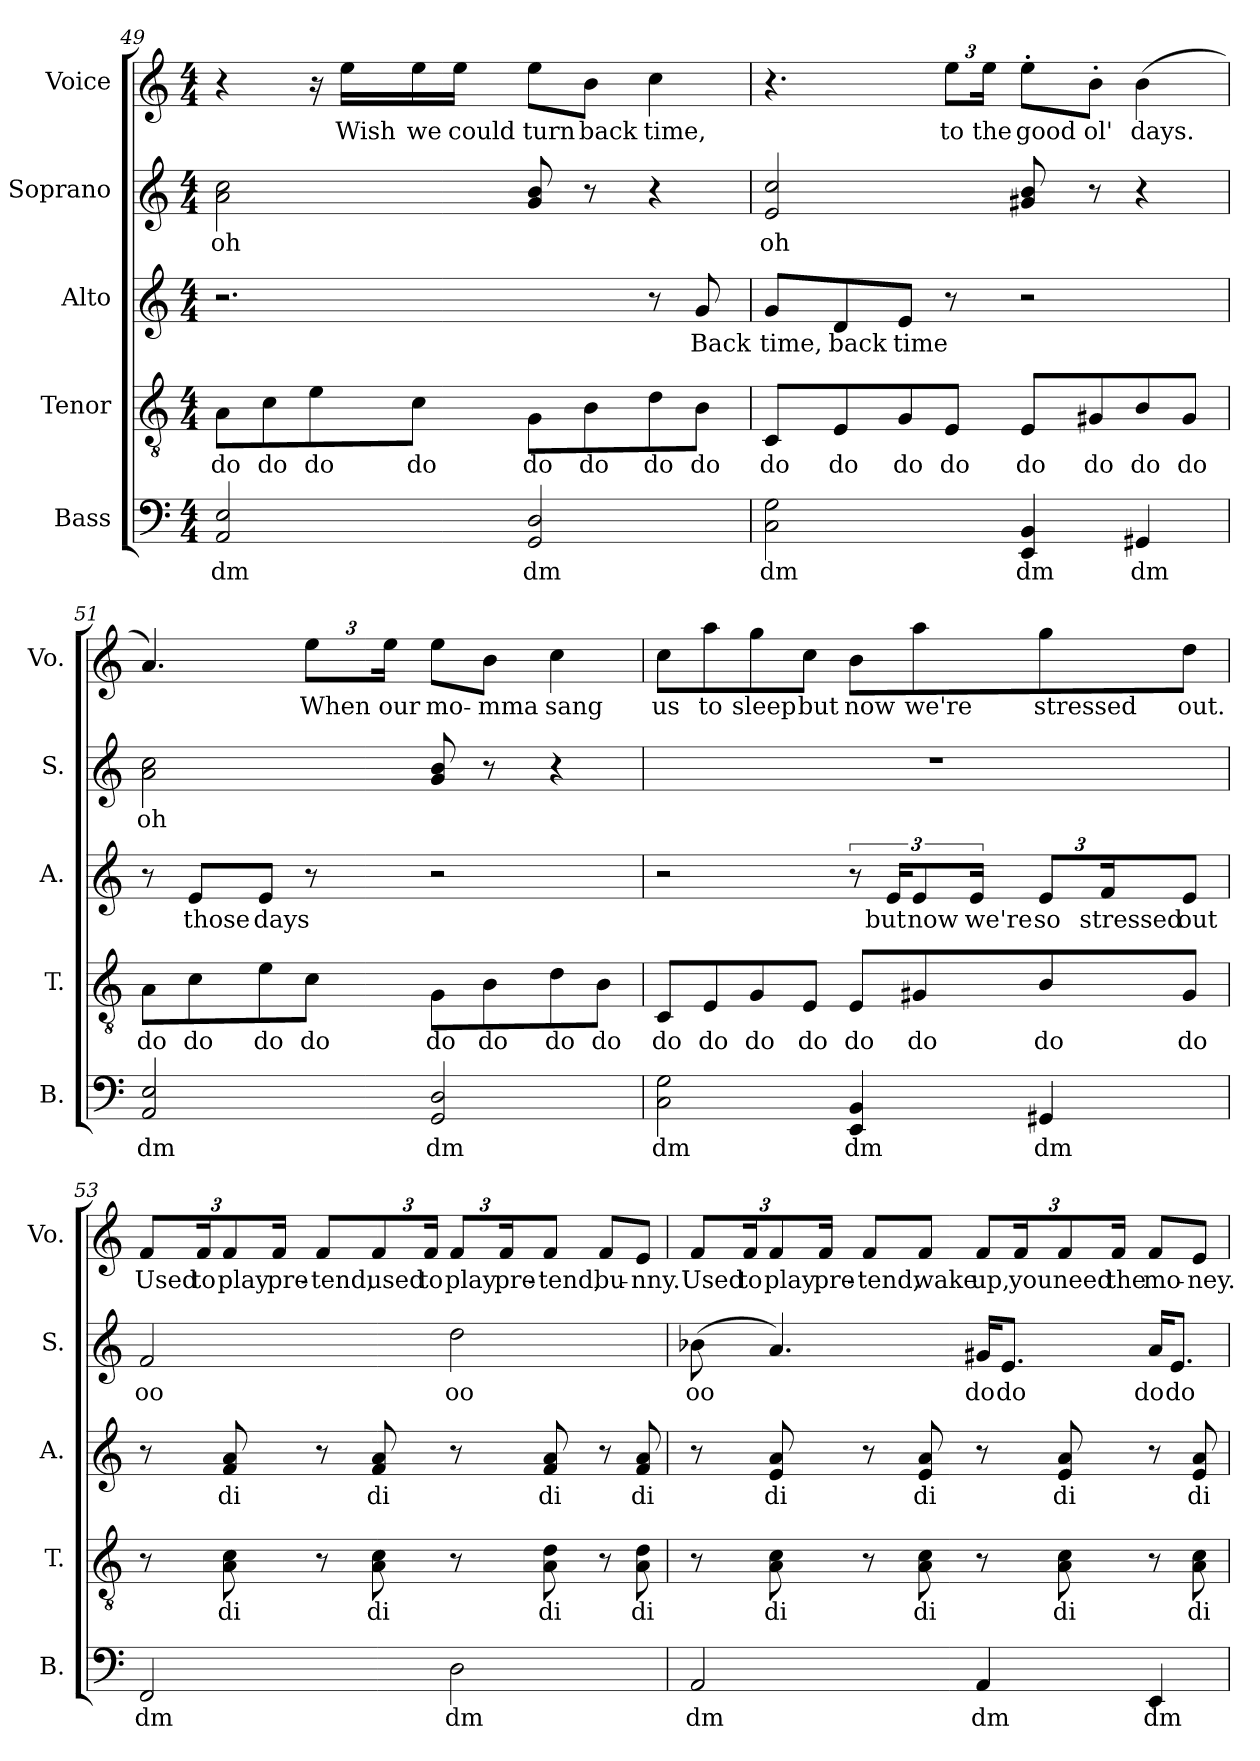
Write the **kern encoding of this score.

**kern	**text	**kern	**text	**kern	**text	**kern	**text	**kern	**text
*part5	*part5	*part4	*part4	*part3	*part3	*part2	*part2	*part1	*part1
*staff5	*staff5	*staff4	*staff4	*staff3	*staff3	*staff2	*staff2	*staff1	*staff1
*I"Bass	*	*I"Tenor	*	*I"Alto	*	*I"Soprano	*	*I"Voice	*
*I'B.	*	*I'T.	*	*I'A.	*	*I'S.	*	*I'Vo.	*
!!LO:LB:g=z
*clefF4	*	*clefGv2	*	*clefG2	*	*clefG2	*	*clefG2	*
*k[]	*	*k[]	*	*k[]	*	*k[]	*	*k[]	*
*M4/4	*	*M4/4	*	*M4/4	*	*M4/4	*	*M4/4	*
=49	=49	=49	=49	=49	=49	=49	=49	=49	=49
2AA/ 2E/	dm	8A\L	do	2.r	.	2a\ 2cc\	oh	4r	.
.	.	8c\	do	.	.	.	.	.	.
.	.	8e\	do	.	.	.	.	16r	.
.	.	.	.	.	.	.	.	16ee\LL	Wish
.	.	8c\J	do	.	.	.	.	16ee\	we
.	.	.	.	.	.	.	.	16ee\JJ	could
2GG/ 2D/	dm	8G\L	do	.	.	8g/ 8b/	.	8ee\L	turn
.	.	8B\	do	.	.	8r	.	8b\J	back
.	.	8d\	do	8r	.	4r	.	4cc\	time,
.	.	8B\J	do	8g/	Back	.	.	.	.
=50	=50	=50	=50	=50	=50	=50	=50	=50	=50
2C\ 2G\	dm	8C/L	do	8g/L	time,	2e/ 2cc/	oh	4.r	.
.	.	8E/	do	8d/	back	.	.	.	.
.	.	8G/	do	8e/J	time	.	.	.	.
*	*	*	*	*	*	*	*	*Xbrackettup	*
.	.	8E/J	do	8r	.	.	.	12ee\L	to
.	.	.	.	.	.	.	.	24ee\Jk	the
4EE/ 4BB/	dm	8E/L	do	2r	.	8g#X/ 8b/	.	8ee'\L	good
.	.	8G#X/	do	.	.	8r	.	8b'\J	ol'
4GG#X/	dm	8B/	do	.	.	4r	.	(4b\	days.
.	.	8G#/J	do	.	.	.	.	.	.
!!LO:PB:g=z
=51	=51	=51	=51	=51	=51	=51	=51	=51	=51
2AA/ 2E/	dm	8A\L	do	8r	.	2a\ 2cc\	oh	4.a/)	.
.	.	8c\	do	8e/L	those	.	.	.	.
.	.	8e\	do	8e/J	days	.	.	.	.
.	.	8c\J	do	8r	.	.	.	12ee\L	When
.	.	.	.	.	.	.	.	24ee\Jk	our
2GG/ 2D/	dm	8G\L	do	2r	.	8g/ 8b/	.	8ee\L	mo-
.	.	8B\	do	.	.	8r	.	8b\J	-mma
.	.	8d\	do	.	.	4r	.	4cc\	sang
.	.	8B\J	do	.	.	.	.	.	.
=52	=52	=52	=52	=52	=52	=52	=52	=52	=52
2C\ 2G\	dm	8C/L	do	2r	.	1r	.	8cc\L	us
.	.	8E/	do	.	.	.	.	8aa\	to
.	.	8G/	do	.	.	.	.	8gg\	sleep
.	.	8E/J	do	.	.	.	.	8cc\J	but
4EE/ 4BB/	dm	8E/L	do	12r	.	.	.	8b\L	now
.	.	.	.	24e/KL	but	.	.	.	.
*	*	*	*	*Xbrackettup	*	*	*	*	*
.	.	8G#X/	do	12e/	now	.	.	8aa\	we're
.	.	.	.	24e/Jk	we're	.	.	.	.
4GG#X/	dm	8B/	do	12e/L	so	.	.	8gg\	stressed
.	.	.	.	24f/K	stressed	.	.	.	.
.	.	8G#/J	do	8e/J	out	.	.	8dd\J	out.
!!LO:LB:g=z
=53	=53	=53	=53	=53	=53	=53	=53	=53	=53
2FF/	dm	8r	.	8r	.	2f/	oo	12f/L	Used
.	.	.	.	.	.	.	.	24f/K	to
.	.	8A\ 8c\	di	8f/ 8a/	di	.	.	12f/	play
.	.	.	.	.	.	.	.	24f/Jk	pre-
.	.	8r	.	8r	.	.	.	8f/L	-tend,
.	.	8A\ 8c\	di	8f/ 8a/	di	.	.	12f/	used
.	.	.	.	.	.	.	.	24f/Jk	to
2D\	dm	8r	.	8r	.	2dd\	oo	12f/L	play
.	.	.	.	.	.	.	.	24f/K	pre-
.	.	8A\ 8d\	di	8f/ 8a/	di	.	.	8f/J	-tend,
.	.	8r	.	8r	.	.	.	8f/L	bu-
.	.	8A\ 8d\	di	8f/ 8a/	di	.	.	8e/J	-nny.
!!LO:PB:g=z
=54	=54	=54	=54	=54	=54	=54	=54	=54	=54
2AA/	dm	8r	.	8r	.	(8b-X\	oo	12f/L	Used
.	.	.	.	.	.	.	.	24f/K	to
.	.	8A\ 8c\	di	8e/ 8a/	di	4.a/)	.	12f/	play
.	.	.	.	.	.	.	.	24f/Jk	pre-
.	.	8r	.	8r	.	.	.	8f/L	-tend,
.	.	8A\ 8c\	di	8e/ 8a/	di	.	.	8f/J	wake
4AA/	dm	8r	.	8r	.	16g#X/KL	do	12f/L	up,
.	.	.	.	.	.	8.e/J	do	.	.
.	.	.	.	.	.	.	.	24f/K	you
.	.	8A\ 8c\	di	8e/ 8a/	di	.	.	12f/	need
.	.	.	.	.	.	.	.	24f/Jk	the
4EE/	dm	8r	.	8r	.	16a/KL	do	8f/L	mo-
.	.	.	.	.	.	8.e/J	do	.	.
.	.	8A\ 8c\	di	8e/ 8a/	di	.	.	8e/J	-ney.
=	=	=	=	=	=	=	=	=	=
*-	*-	*-	*-	*-	*-	*-	*-	*-	*-
